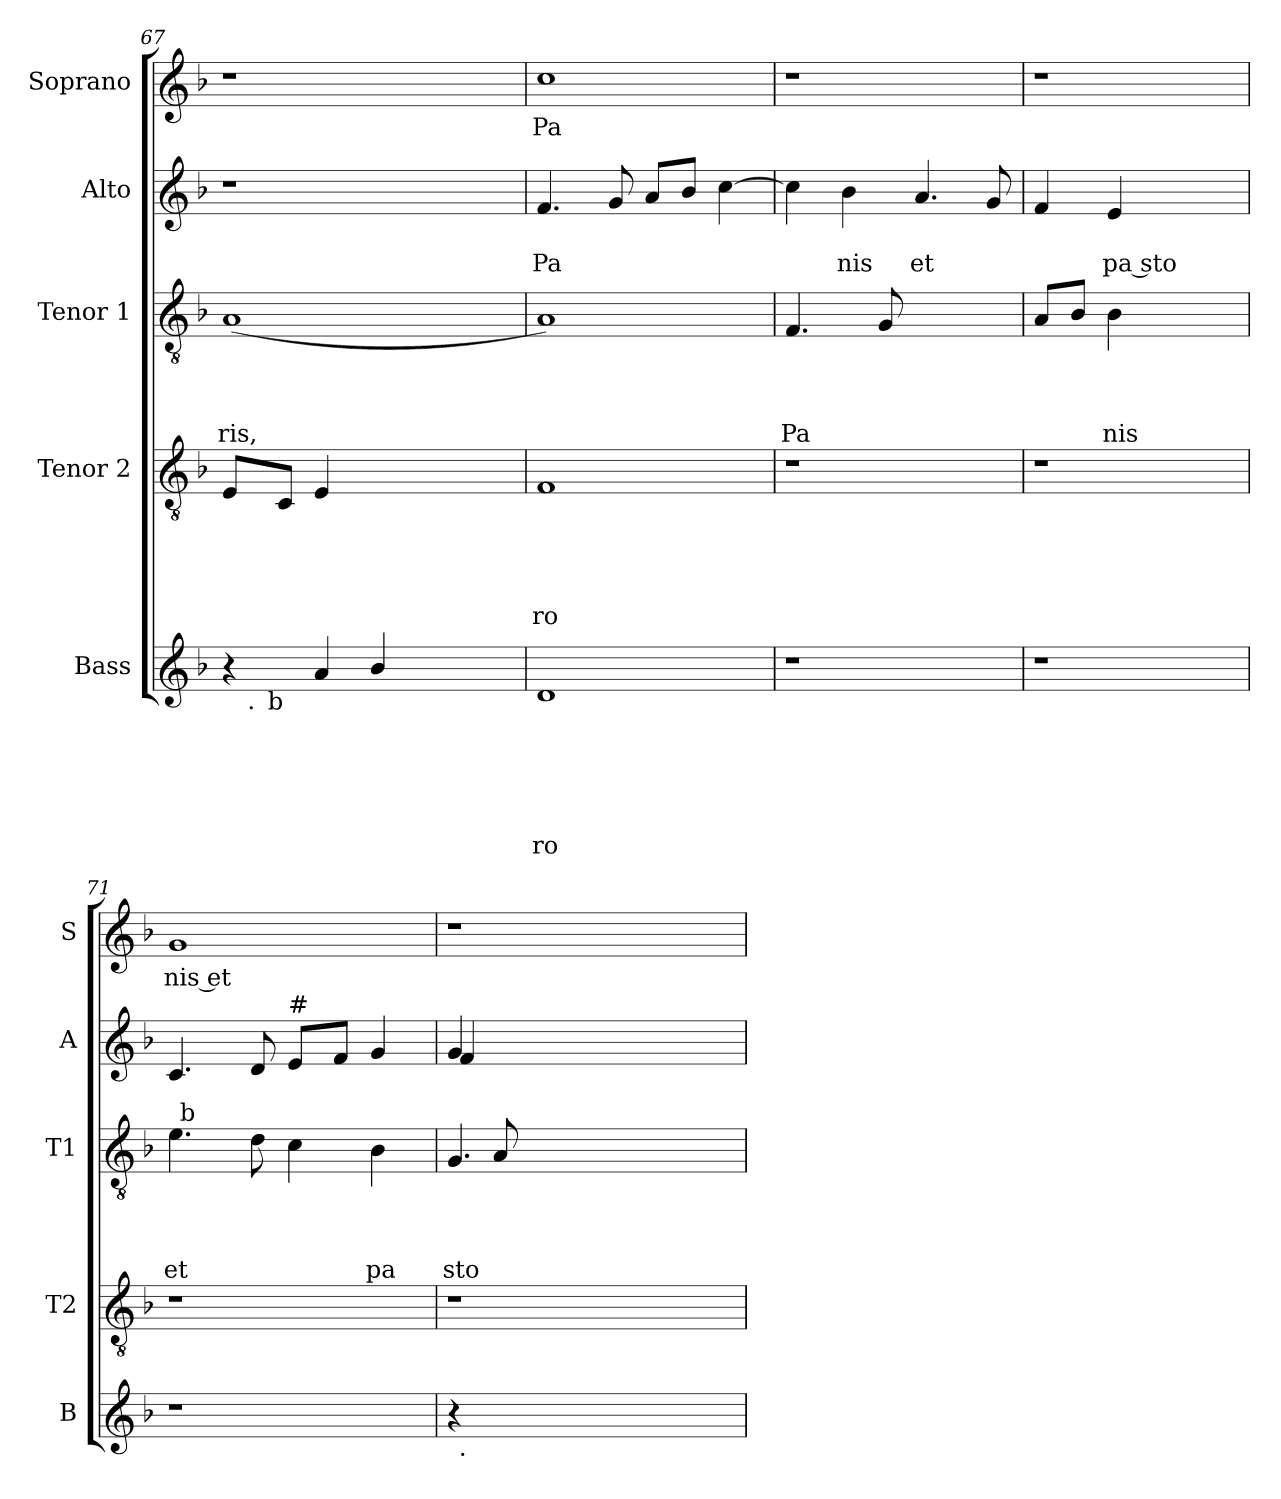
**kern	**text	**text	**text	**text	**text	**text	**kern	**text	**text	**text	**text	**text	**kern	**text	**text	**text	**text	**kern	**text	**text	**kern	**text
*part5	*part5	*part5	*part5	*part5	*part5	*part5	*part4	*part4	*part4	*part4	*part4	*part4	*part3	*part3	*part3	*part3	*part3	*part2	*part2	*part2	*part1	*part1
*staff5	*staff5	*staff5	*staff5	*staff5	*staff5	*staff5	*staff4	*staff4	*staff4	*staff4	*staff4	*staff4	*staff3	*staff3	*staff3	*staff3	*staff3	*staff2	*staff2	*staff2	*staff1	*staff1
*I"Bass	*	*	*	*	*	*	*I"Tenor 2	*	*	*	*	*	*I"Tenor 1	*	*	*	*	*I"Alto	*	*	*I"Soprano	*
*I'B	*	*	*	*	*	*	*I'T2	*	*	*	*	*	*I'T1	*	*	*	*	*I'A	*	*	*I'S	*
!!LO:PB:g=z
*clefG2	*	*	*	*	*	*	*clefGv2	*	*	*	*	*	*clefGv2	*	*	*	*	*clefG2	*	*	*clefG2	*
*k[b-]	*	*	*	*	*	*	*k[b-]	*	*	*	*	*	*k[b-]	*	*	*	*	*k[b-]	*	*	*k[b-]	*
*F:	*	*	*	*	*	*	*F:	*	*	*	*	*	*F:	*	*	*	*	*F:	*	*	*F:	*
=67	=67	=67	=67	=67	=67	=67	=67	=67	=67	=67	=67	=67	=67	=67	=67	=67	=67	=67	=67	=67	=67	=67
!	!	!	!	!	!	!	!	!	!	!	!	!	!	!	!	!	!LO:LY:b	!	!	!	!	!
*^	*	*	*	*	*	*	*	*	*	*	*	*	*	*	*	*	*	*	*	*	*	*
*	*^	*	*	*	*	*	*	*	*	*	*	*	*	*	*	*	*	*	*	*	*	*	*
4r	16ryy	16..ryy	.	.	.	.	.	.	8E/L	.	.	.	.	.	(<1A	.	.	.	ris,	1r	.	.	1r	.
!	!LO:TX:b:t=.	!	!	!	!	!	!	!	!	!	!	!	!	!	!	!	!	!	!	!	!	!	!	!
.	2...ryy	.	.	.	.	.	.	.	.	.	.	.	.	.	.	.	.	.	.	.	.	.	.	.
!	!	!LO:TX:b:t=b	!	!	!	!	!	!	!	!	!	!	!	!	!	!	!	!	!	!	!	!	!	!
.	.	2ryy	.	.	.	.	.	.	.	.	.	.	.	.	.	.	.	.	.	.	.	.	.	.
.	.	.	.	.	.	.	.	.	8C/J	.	.	.	.	.	.	.	.	.	.	.	.	.	.	.
4a/	.	.	.	.	.	.	.	.	4E/	.	.	.	.	.	.	.	.	.	.	.	.	.	.	.
4b-/	.	.	.	.	.	.	.	.	2ryy	.	.	.	.	.	.	.	.	.	.	.	.	.	.	.
.	.	4ryy	.	.	.	.	.	.	.	.	.	.	.	.	.	.	.	.	.	.	.	.	.	.
4ryy	.	.	.	.	.	.	.	.	.	.	.	.	.	.	.	.	.	.	.	.	.	.	.	.
.	.	8ryy	.	.	.	.	.	.	.	.	.	.	.	.	.	.	.	.	.	.	.	.	.	.
.	.	64ryy	.	.	.	.	.	.	.	.	.	.	.	.	.	.	.	.	.	.	.	.	.	.
=68	=68	=68	=68	=68	=68	=68	=68	=68	=68	=68	=68	=68	=68	=68	=68	=68	=68	=68	=68	=68	=68	=68	=68	=68
!	!	!	!	!	!	!	!	!LO:LY:b	!	!	!	!	!	!LO:LY:b	!	!	!	!	!	!	!	!LO:LY:b	!	!LO:LY:b
*v	*v	*v	*	*	*	*	*	*	*	*	*	*	*	*	*	*	*	*	*	*	*	*	*	*
1d	.	.	.	.	.	ro	1F	.	.	.	.	ro	1A)	.	.	.	.	4.f/	.	Pa	1cc	Pa
.	.	.	.	.	.	.	.	.	.	.	.	.	.	.	.	.	.	8g/	.	.	.	.
.	.	.	.	.	.	.	.	.	.	.	.	.	.	.	.	.	.	8a/L	.	.	.	.
.	.	.	.	.	.	.	.	.	.	.	.	.	.	.	.	.	.	8b-/J	.	.	.	.
.	.	.	.	.	.	.	.	.	.	.	.	.	.	.	.	.	.	[>4cc\	.	.	.	.
=69	=69	=69	=69	=69	=69	=69	=69	=69	=69	=69	=69	=69	=69	=69	=69	=69	=69	=69	=69	=69	=69	=69
!	!	!	!	!	!	!	!	!	!	!	!	!	!	!	!	!	!LO:LY:b	!	!	!	!	!
1r	.	.	.	.	.	.	1r	.	.	.	.	.	4.F/	.	.	.	Pa	4cc\]	.	.	1r	.
!	!	!	!	!	!	!	!	!	!	!	!	!	!	!	!	!	!	!	!	!LO:LY:b	!	!
.	.	.	.	.	.	.	.	.	.	.	.	.	.	.	.	.	.	4b-\	.	nis	.	.
.	.	.	.	.	.	.	.	.	.	.	.	.	8G/	.	.	.	.	.	.	.	.	.
!	!	!	!	!	!	!	!	!	!	!	!	!	!	!	!	!	!	!	!	!LO:LY:b	!	!
.	.	.	.	.	.	.	.	.	.	.	.	.	2ryy	.	.	.	.	4.a/	.	et	.	.
.	.	.	.	.	.	.	.	.	.	.	.	.	.	.	.	.	.	8g/	.	.	.	.
=70	=70	=70	=70	=70	=70	=70	=70	=70	=70	=70	=70	=70	=70	=70	=70	=70	=70	=70	=70	=70	=70	=70
1r	.	.	.	.	.	.	1r	.	.	.	.	.	8A/L	.	.	.	.	4f/	.	.	1r	.
.	.	.	.	.	.	.	.	.	.	.	.	.	8B-/J	.	.	.	.	.	.	.	.	.
!	!	!	!	!	!	!	!	!	!	!	!	!	!	!	!	!	!LO:LY:b	!	!	!LO:LY:b	!	!
.	.	.	.	.	.	.	.	.	.	.	.	.	4B-\	.	.	.	nis	4e/	.	pa sto	.	.
.	.	.	.	.	.	.	.	.	.	.	.	.	2ryy	.	.	.	.	2ryy	.	.	.	.
=71	=71	=71	=71	=71	=71	=71	=71	=71	=71	=71	=71	=71	=71	=71	=71	=71	=71	=71	=71	=71	=71	=71
!	!	!	!	!	!	!	!	!	!	!	!	!	!	!	!	!	!LO:LY:b	!	!	!	!	!LO:LY:b:rj
*	*	*	*	*	*	*	*	*	*	*	*	*	*^	*	*	*	*	*	*	*	*	*
1r	.	.	.	.	.	.	1r	.	.	.	.	.	4.e\	64ryy	.	.	.	et	4.c/	.	.	1g	nis et
!	!	!	!	!	!	!	!	!	!	!	!	!	!	!LO:TX:a:t=b	!	!	!	!	!	!	!	!	!
.	.	.	.	.	.	.	.	.	.	.	.	.	.	2ryy	.	.	.	.	.	.	.	.	.
.	.	.	.	.	.	.	.	.	.	.	.	.	8d\	.	.	.	.	.	8d/	.	.	.	.
!	!	!	!	!	!	!	!	!	!	!	!	!	!	!	!	!	!	!	!LO:TX:a:t=#	!	!	!	!
.	.	.	.	.	.	.	.	.	.	.	.	.	4c\	.	.	.	.	.	8e/L	.	.	.	.
.	.	.	.	.	.	.	.	.	.	.	.	.	.	4ryy	.	.	.	.	.	.	.	.	.
.	.	.	.	.	.	.	.	.	.	.	.	.	.	.	.	.	.	.	8f/J	.	.	.	.
!	!	!	!	!	!	!	!	!	!	!	!	!	!	!	!	!	!	!LO:LY:b	!	!	!	!	!
.	.	.	.	.	.	.	.	.	.	.	.	.	4B-\	.	.	.	.	pa	4g/	.	.	.	.
.	.	.	.	.	.	.	.	.	.	.	.	.	.	8...ryy	.	.	.	.	.	.	.	.	.
!!LO:LB:g=z
=72	=72	=72	=72	=72	=72	=72	=72	=72	=72	=72	=72	=72	=72	=72	=72	=72	=72	=72	=72	=72	=72	=72	=72
!	!	!	!	!	!	!	!	!	!	!	!	!	!	!	!	!	!	!LO:LY:b:rj	!	!	!	!	!
*^	*	*	*	*	*	*	*	*	*	*	*	*	*	*	*	*	*	*	*^	*	*	*	*
4r	64ryy	.	.	.	.	.	.	1r	.	.	.	.	.	4.G/	8ryy	.	.	.	sto	4g/	4f/	.	.	1r	.
!	!LO:TX:b:t=.	!	!	!	!	!	!	!	!	!	!	!	!	!	!	!	!	!	!	!	!	!	!	!	!
.	2ryy	.	.	.	.	.	.	.	.	.	.	.	.	.	.	.	.	.	.	.	.	.	.	.	.
.	.	.	.	.	.	.	.	.	.	.	.	.	.	.	8A/	.	.	.	.	.	.	.	.	.	.
2.ryy	.	.	.	.	.	.	.	.	.	.	.	.	.	.	2ryy	.	.	.	.	2.ryy	2.ryy	.	.	.	.
.	.	.	.	.	.	.	.	.	.	.	.	.	.	2ryy	.	.	.	.	.	.	.	.	.	.	.
.	4ryy	.	.	.	.	.	.	.	.	.	.	.	.	.	.	.	.	.	.	.	.	.	.	.	.
.	.	.	.	.	.	.	.	.	.	.	.	.	.	.	8ryy	.	.	.	.	.	.	.	.	.	.
.	8...ryy	.	.	.	.	.	.	.	.	.	.	.	.	.	.	.	.	.	.	.	.	.	.	.	.
.	.	.	.	.	.	.	.	.	.	.	.	.	.	8ryy	8ryy	.	.	.	.	.	.	.	.	.	.
*	*	*	*	*	*	*	*	*	*	*	*	*	*	*v	*v	*	*	*	*	*	*	*	*	*	*
*v	*v	*	*	*	*	*	*	*	*	*	*	*	*	*	*	*	*	*	*v	*v	*	*	*	*
=	=	=	=	=	=	=	=	=	=	=	=	=	=	=	=	=	=	=	=	=	=	=
*-	*-	*-	*-	*-	*-	*-	*-	*-	*-	*-	*-	*-	*-	*-	*-	*-	*-	*-	*-	*-	*-	*-
